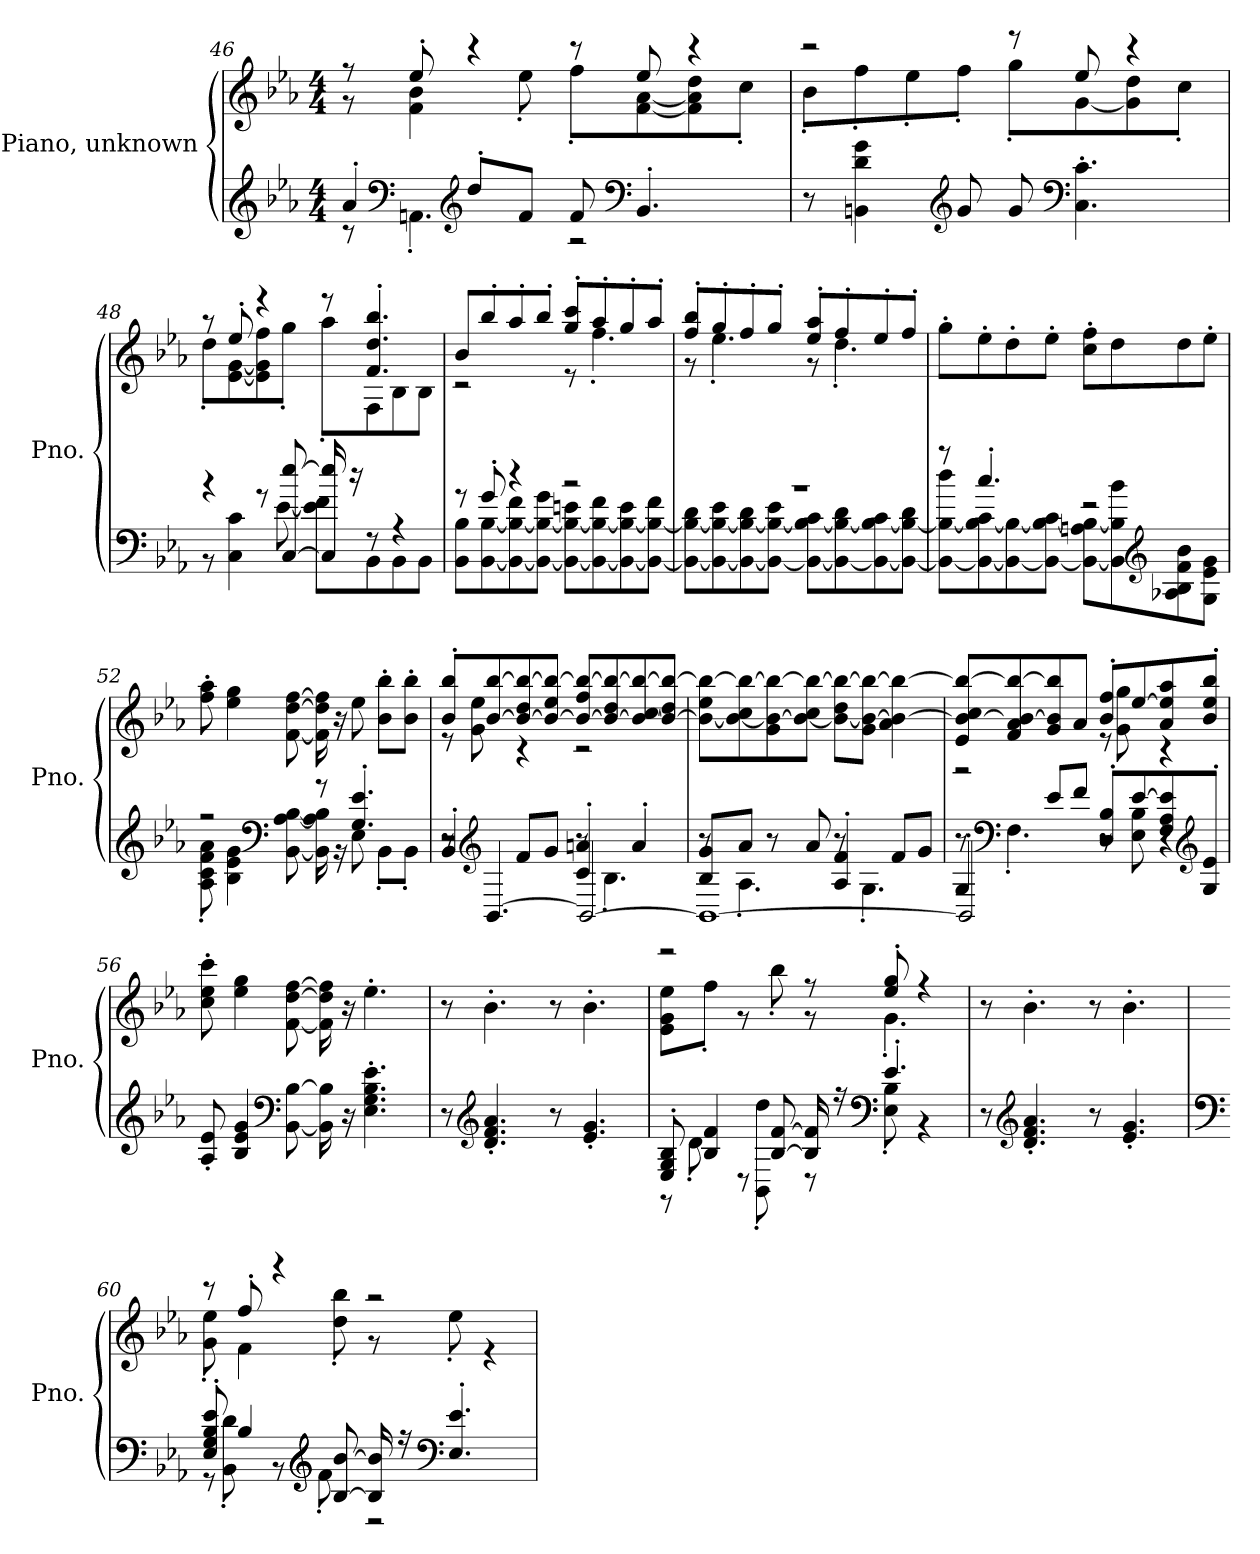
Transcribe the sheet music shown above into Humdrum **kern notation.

**kern	**kern
*part1	*part1
*staff2	*staff1
*I"Piano, unknown	*
*I'Pno.	*
*clefG2	*clefG2
*k[b-e-a-]	*k[b-e-a-]
*M4/4	*M4/4
=46	=46
*^	*^
4a-'/	8r	8r	8r
*clefF4	*	*	*
.	4.AAn'\	8ee-'/	4f\ 4b-\
*clefG2	*	*	*
8dd'/L	.	4r	.
8f/J	.	.	8ee-'\
8f/	2r	8r	8ff'\L
*clefF4	*	*	*
4.BB-'/	.	8ee-/	[8f\ [8a-\
.	.	4r	8f\] 8a-\] 8dd\
.	.	.	8cc'\J
*v	*v	*	*
!!LO:LB:g=z	!!
=47	=47	=47
8r	2r	8b-'\L
4BBn\ 4d\ 4g\	.	8ff'\
.	.	8ee-'\
*clefG2	*	*
8g/	.	8ff'\J
8g/	8r	8gg'\L
*clefF4	*	*
4.C\' 4.c\'	8ee-/	[8g\
.	4r	8g\] 8dd\
.	.	8cc'\J
=48	=48	=48
*^	*	*
4r	8r	8r	8dd'\L
.	4C\ 4c\	8ee-'/	[8e-\ [8g\
8r	.	4r	8e-\] 8g\] 8ff\
[8C/ [8ee-/	[8e-\	.	8gg'\J
16C/] 16ee-/]	8e-\] 8f\L	8r	8aa-'\L
16r	.	.	.
8r	8BB-\	4.f/' 4.dd/' 4.bb-/'	8F\
4r	8BB-\	.	8B-\
.	8BB-\J	.	8B-\J
=49	=49	=49	=49
8r	8BB-\ 8B-\L	8b-/L	2r
8g'/	[8BB-\ [8B-\	8bb-'/	.
4r	8BB-\_ 8B-\_ 8f\	8aa-'/	.
.	8BB-\_ 8B-\_ 8g\J	8bb-'/J	.
2r	8BB-\_ 8B-\_ 8en\L	8gg/' 8ccc/'L	8r
.	8BB-\_ 8B-\_ 8f\	8aa-'/	4.ff'\
.	8BB-\_ 8B-\_ 8e\	8gg'/	.
.	8BB-\_ 8B-\_ 8f\J	8aa-'/J	.
!!LO:LB:g=z	!!
=50	=50	=50	=50
1r	8BB-\_ 8B-\_ 8d\L	8ff/' 8bb-/'L	8r
.	8BB-\_ 8B-\_ 8e-\	8gg'/	4.ee-'\
.	8BB-\_ 8B-\_ 8d\	8ff'/	.
.	8BB-\_ 8B-\_ 8e-\J	8gg'/J	.
.	8BB-\_ 8B-\_ 8c\L	8ee-/' 8aa-/'L	8r
.	8BB-\_ 8B-\_ 8d\	8ff'/	4.dd'\
.	8BB-\_ 8B-\_ 8c\	8ee-'/	.
.	8BB-\_ 8B-\_ 8d\J	8ff'/J	.
*	*	*v	*v
=51	=51	=51
8r	8BB-\_ 8B-\_ 8dd\L	8gg'\L
4.cc'/	8BB-\_ 8B-\_ 8c\	8ee-'\
.	8BB-\_ 8B-\_	8dd'\
.	8BB-\_ 8B-\_ 8c\J	8ee-'\J
2r	8BB-\_ 8An\ 8B-\_L	8cc\' 8ff\'L
.	8BB-\] 8B-\] 8b-\	8dd\
*clefG2	*	*
.	8A-X\ 8B-\ 8f\ 8b-\	8dd\
.	8G\ 8e-\ 8g\J	8ee-'\J
=52	=52	=52
2r	8A-\' 8c\' 8f\' 8a-\'	8ff\' 8aa-\'
.	4B-\ 4e-\ 4g\	4ee-\ 4gg\
*clefF4	*	*
.	[8BB-\ [8A-\ [8B-\	[8f\ [8dd\ [8ff\
8r	16BB-\] 16A-\] 16B-\]	16f\] 16dd\] 16ff\]
.	16r	16r
4.G/' 4.e-/'	8E-\	8ee-\
.	8BB-'\L	8b-\' 8bb-\'L
.	8BB-'\J	8b-\' 8bb-\'J
!!LO:PB:g=z
=53	=53	=53
*	*^	*^
4BB-'/	2r	8r	8b-/' 8bb-/'L	8r
*clefG2	*	*	*	*
.	.	[4.BB-/	[8b-/ [8bb-/	8g\ 8ee-\
8f/L	.	.	8b-/_ 8dd/ 8bb-/_	4r
8g/J	.	.	8b-/_ 8ee-/ 8bb-/_J	.
4c/' 4an/'	8r	2BB-/_	8b-/_ 8ff/ 8bb-/_L	2r
.	4.B-'\	.	8b-/_ 8dd/ 8bb-/_	.
4a'/	.	.	8b-/_ 8cc/ 8bb-/_	.
.	.	.	8b-/_ 8dd/ 8bb-/_J	.
*	*	*	*v	*v
=54	=54	=54	=54
8B-/ 8g/L	8r	1BB-_	8b-\_ 8ee-\ 8bb-\_L
8a-/J	4.A-'\	.	8b-\_ 8cc\ 8bb-\_
8r	.	.	8g\ 8b-\_ 8bb-\_
8a-/	.	.	8b-\_ 8cc\ 8bb-\_J
4A-/' 4f/'	8r	.	8b-\_ 8dd\ 8bb-\_L
.	4.G'\	.	8g\ 8b-\_ 8bb-\_J
8f/L	.	.	4a-\ 4b-\_ 4bb-\_
8g/J	.	.	.
!!LO:LB:g=z
=55	=55	=55	=55
*	*	*	*^
4G'/	8r	2BB-/]	8e-/ 8b-/_ 8cc/ 8bb-/_L	2r
*clefF4	*	*	*	*
.	4.F'\	.	8f/ 8a-/ 8b-/_ 8bb-/_	.
8e-/L	.	.	8g/ 8b-/] 8bb-/]	.
8f/J	.	.	8a-/J	.
8D/' 8B-/'L	8r	2r	8b-/' 8ff/'L	8r
[8e-/	8E-\ 8B-\	.	[8ee-/	8g\ 8gg\
8F/ 8A-/ 8e-/]	4r	.	8a-/ 8ee-/] 8aa-/	4r
*clefG2	*	*	*	*
8G/' 8e-/'J	.	.	8b-/' 8ee-/' 8bb-/'J	.
*v	*v	*v	*	*
*	*v	*v
=56	=56
8A-/' 8e-/'	8cc\' 8ee-\' 8ccc\'
4B-/ 4e-/ 4g/	4ee-\ 4gg\
*clefF4	*
[8BB-\ [8B-\	[8f\ [8dd\ [8ff\
16BB-\] 16B-\]	16f\] 16dd\] 16ff\]
16r	16r
4.E-\' 4.G\' 4.B-\' 4.e-\'	4.ee-'\
=57	=57
8r	8r
*clefG2	*
4.d/' 4.f/' 4.a-/'	4.b-'\
8r	8r
4.e-/' 4.g/'	4.b-'\
!!LO:LB:g=z
=58	=58
*^	*^
8E-/' 8G/' 8B-/'	8r	2r	8e-\ 8g\ 8ee-\L
4B-/ 4f/	8d'\	.	8ff'\J
.	8r	.	8r
[8B-/ [8f/	8BB-\' 8dd\'	.	8bb-'\
16B-/] 16f/]	8r	8r	8r
16r	.	.	.
*clefF4	*	*	*
4.e-'/	8E-\' 8B-\'	8ee-/' 8gg/'	4.g'\
.	4r	4r	.
*v	*v	*	*
*	*v	*v
=59	=59
8r	8r
*clefG2	*
4.d/' 4.f/' 4.a-/'	4.b-'\
8r	8r
4.e-/' 4.g/'	4.b-'\
=60	=60
*clefF4	*
*^	*^
8E-/' 8G/' 8B-/' 8e-/'	8r	8r	8g\' 8ee-\'
4B-/	8BB-\' 8d\'	8ff'/	4f\
.	8r	4r	.
*clefG2	*	*	*
[8B-/ [8b-/	8f'\	.	8dd\' 8bb-\'
16B-/] 16b-/]	2r	2r	8r
16r	.	.	.
*clefF4	*	*	*
4.E-/' 4.e-/'	.	.	8ee-'\
.	.	.	4r
*v	*v	*	*
*	*v	*v
=	=
*-	*-
